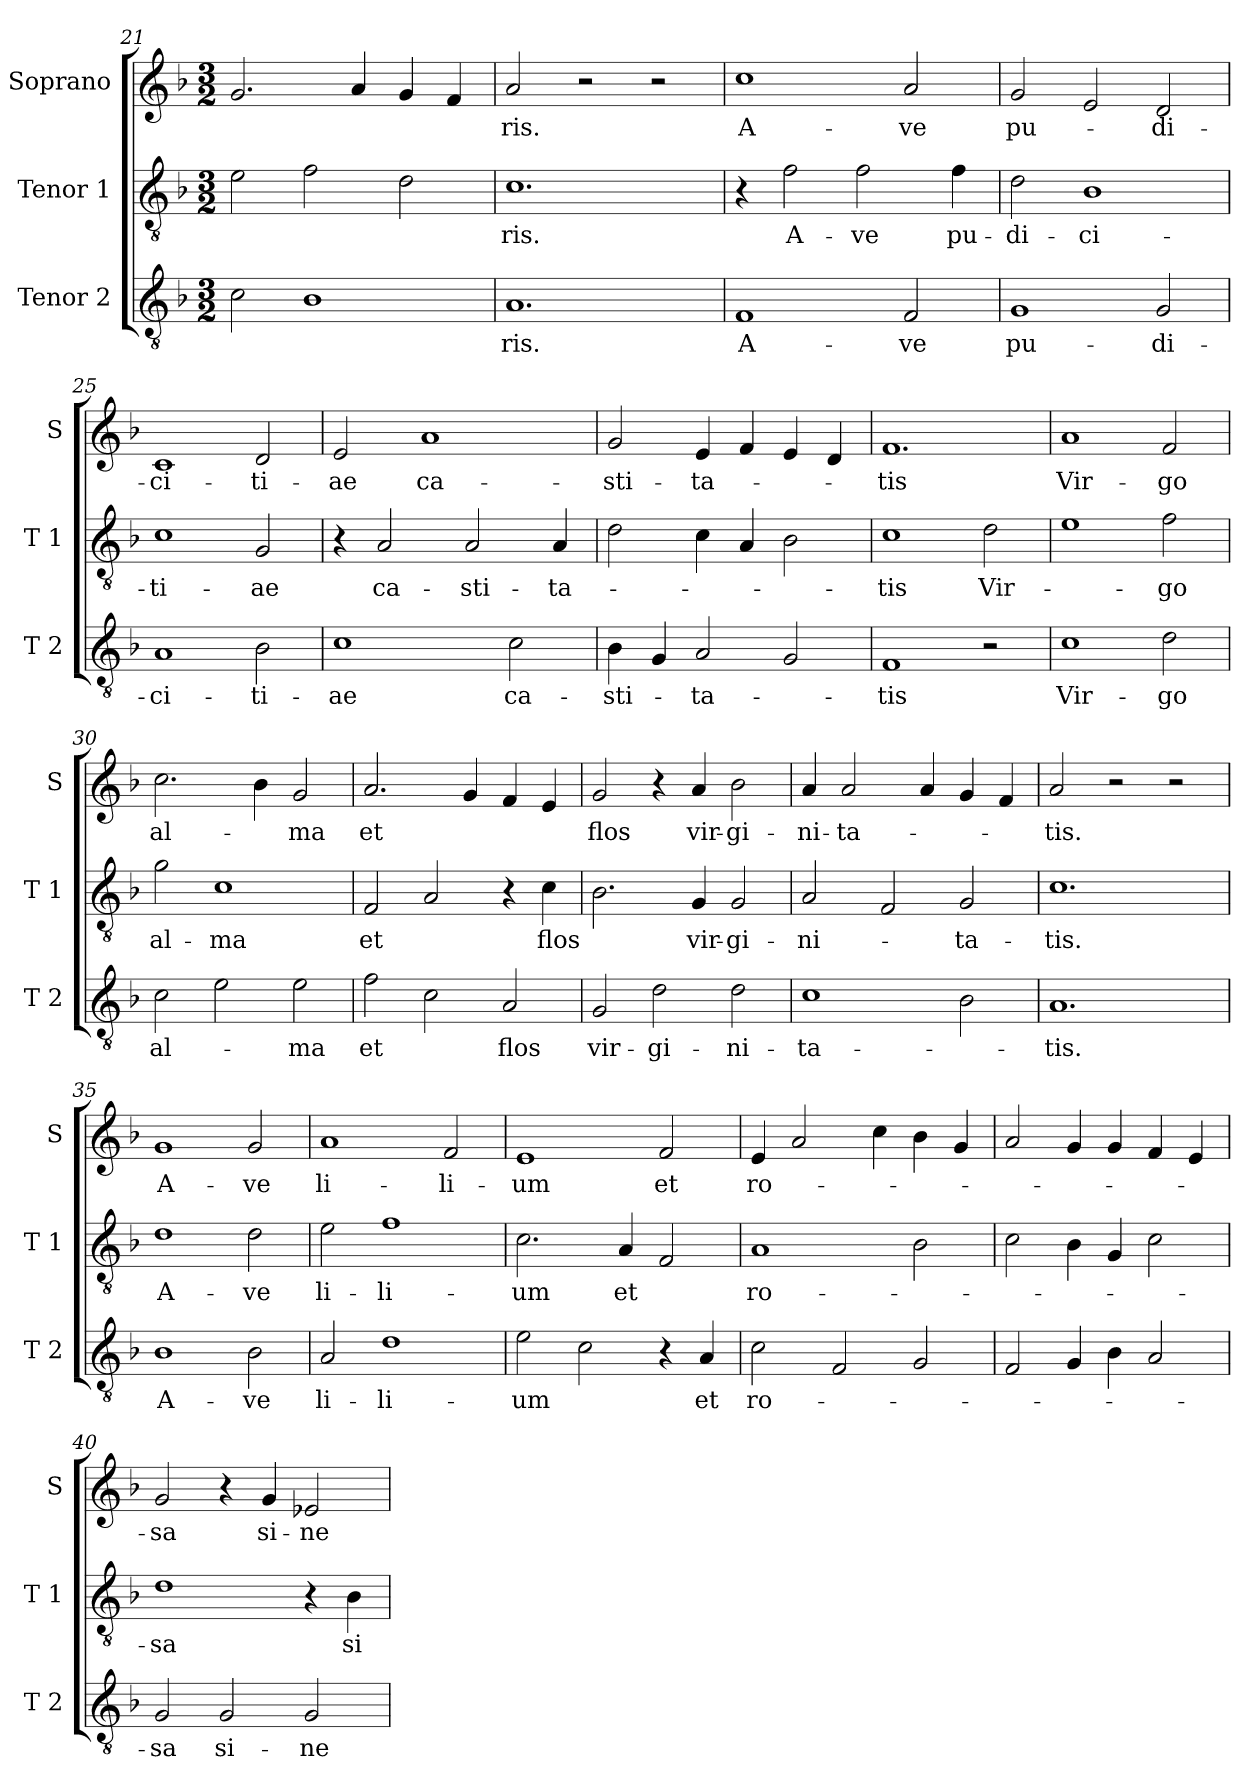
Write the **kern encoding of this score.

**kern	**text	**kern	**text	**kern	**text
*part3	*part3	*part2	*part2	*part1	*part1
*staff3	*staff3	*staff2	*staff2	*staff1	*staff1
*I"Tenor 2	*	*I"Tenor 1	*	*I"Soprano	*
*I'T 2	*	*I'T 1	*	*I'S	*
*clefGv2	*	*clefGv2	*	*clefG2	*
*k[b-]	*	*k[b-]	*	*k[b-]	*
*F:	*	*F:	*	*F:	*
*M3/2	*	*M3/2	*	*M3/2	*
=21	=21	=21	=21	=21	=21
2c\	.	2e\	.	2.g/	.
1B-	.	2f\	.	.	.
.	.	.	.	4a/	.
.	.	2d\	.	4g/	.
.	.	.	.	4f/	.
=22	=22	=22	=22	=22	=22
!	!LO:LY:b	!	!LO:LY:b	!	!LO:LY:b
1.A	-ris.	1.c	-ris.	2a/	-ris.
.	.	.	.	2r	.
.	.	.	.	2r	.
!!LO:PB:g=z
=23	=23	=23	=23	=23	=23
!	!LO:LY:b	!	!	!	!LO:LY:b
1F	A-	4r	.	1cc	A-
!	!	!	!LO:LY:b	!	!
.	.	2f\	A-	.	.
!	!	!	!LO:LY:b	!	!
.	.	2f\	-ve	.	.
!	!LO:LY:b	!	!	!	!LO:LY:b
2F/	-ve	.	.	2a/	-ve
!	!	!	!LO:LY:b	!	!
.	.	4f\	pu-	.	.
=24	=24	=24	=24	=24	=24
!	!LO:LY:b	!	!LO:LY:b	!	!LO:LY:b
1G	pu-	2d\	-di-	2g/	pu-
!	!	!	!LO:LY:b	!	!
.	.	1B-	-ci-	2e/	.
!	!LO:LY:b	!	!	!	!LO:LY:b
2G/	-di-	.	.	2d/	-di-
=25	=25	=25	=25	=25	=25
!	!LO:LY:b	!	!LO:LY:b	!	!LO:LY:b
1A	-ci-	1c	-ti-	1c	-ci-
!	!LO:LY:b	!	!LO:LY:b	!	!LO:LY:b
2B-\	-ti-	2G/	-ae	2d/	-ti-
=26	=26	=26	=26	=26	=26
!	!LO:LY:b	!	!	!	!LO:LY:b
1c	-ae	4r	.	2e/	-ae
!	!	!	!LO:LY:b	!	!
.	.	2A/	ca-	.	.
!	!	!	!	!	!LO:LY:b
.	.	.	.	1a	ca-
!	!	!	!LO:LY:b	!	!
.	.	2A/	-sti-	.	.
!	!LO:LY:b	!	!	!	!
2c\	ca-	.	.	.	.
!	!	!	!LO:LY:b	!	!
.	.	4A/	-ta-	.	.
=27	=27	=27	=27	=27	=27
!	!LO:LY:b	!	!	!	!LO:LY:b
4B-\	-sti-	2d\	.	2g/	-sti-
4G/	.	.	.	.	.
!	!LO:LY:b	!	!	!	!LO:LY:b
2A/	-ta-	4c\	.	4e/	-ta-
.	.	4A/	.	4f/	.
2G/	.	2B-\	.	4e/	.
.	.	.	.	4d/	.
!!LO:LB:g=z
=28	=28	=28	=28	=28	=28
!	!LO:LY:b	!	!LO:LY:b	!	!LO:LY:b
1F	-tis	1c	-tis	1.f	-tis
!	!	!	!LO:LY:b	!	!
2r	.	2d\	Vir-	.	.
=29	=29	=29	=29	=29	=29
!	!LO:LY:b	!	!	!	!LO:LY:b
1c	Vir-	1e	.	1a	Vir-
!	!LO:LY:b	!	!LO:LY:b	!	!LO:LY:b
2d\	-go	2f\	-go	2f/	-go
=30	=30	=30	=30	=30	=30
!	!LO:LY:b	!	!LO:LY:b	!	!LO:LY:b
2c\	al-	2g\	al-	2.cc\	al-
!	!	!	!LO:LY:b	!	!
2e\	.	1c	-ma	.	.
.	.	.	.	4b-\	.
!	!LO:LY:b	!	!	!	!LO:LY:b
2e\	-ma	.	.	2g/	-ma
=31	=31	=31	=31	=31	=31
!	!LO:LY:b	!	!LO:LY:b	!	!LO:LY:b
2f\	et	2F/	et	2.a/	et
2c\	.	2A/	.	.	.
.	.	.	.	4g/	.
!	!LO:LY:b	!	!	!	!
2A/	flos	4r	.	4f/	.
!	!	!	!LO:LY:b	!	!
.	.	4c\	flos	4e/	.
=32	=32	=32	=32	=32	=32
!	!LO:LY:b	!	!	!	!LO:LY:b
2G/	vir-	2.B-\	.	2g/	flos
!	!LO:LY:b	!	!	!	!
2d\	-gi-	.	.	4r	.
!	!	!	!LO:LY:b	!	!LO:LY:b
.	.	4G/	vir-	4a/	vir-
!	!LO:LY:b	!	!LO:LY:b	!	!LO:LY:b
2d\	-ni-	2G/	-gi-	2b-\	-gi-
!!LO:LB:g=z
=33	=33	=33	=33	=33	=33
!	!LO:LY:b	!	!LO:LY:b	!	!LO:LY:b
1c	-ta-	2A/	-ni-	4a/	-ni-
!	!	!	!	!	!LO:LY:b
.	.	.	.	2a/	-ta-
.	.	2F/	.	.	.
.	.	.	.	4a/	.
!	!	!	!LO:LY:b	!	!
2B-\	.	2G/	-ta-	4g/	.
.	.	.	.	4f/	.
=34	=34	=34	=34	=34	=34
!	!LO:LY:b	!	!LO:LY:b	!	!LO:LY:b
1.A	-tis.	1.c	-tis.	2a/	-tis.
.	.	.	.	2r	.
.	.	.	.	2r	.
=35	=35	=35	=35	=35	=35
!	!LO:LY:b	!	!LO:LY:b	!	!LO:LY:b
1B-	A-	1d	A-	1g	A-
!	!LO:LY:b	!	!LO:LY:b	!	!LO:LY:b
2B-\	-ve	2d\	-ve	2g/	-ve
=36	=36	=36	=36	=36	=36
!	!LO:LY:b	!	!LO:LY:b	!	!LO:LY:b
2A/	li-	2e\	li-	1a	li-
!	!LO:LY:b	!	!LO:LY:b	!	!
1d	-li-	1f	-li-	.	.
!	!	!	!	!	!LO:LY:b
.	.	.	.	2f/	-li-
=37	=37	=37	=37	=37	=37
!	!LO:LY:b	!	!LO:LY:b	!	!LO:LY:b
2e\	-um	2.c\	-um	1e	-um
2c\	.	.	.	.	.
!	!	!	!LO:LY:b	!	!
.	.	4A/	et	.	.
!	!	!	!	!	!LO:LY:b
4r	.	2F/	.	2f/	et
!	!LO:LY:b	!	!	!	!
4A/	et	.	.	.	.
!!LO:LB:g=z
=38	=38	=38	=38	=38	=38
!	!LO:LY:b	!	!LO:LY:b	!	!LO:LY:b
2c\	ro-	1A	ro-	4e/	ro-
.	.	.	.	2a/	.
2F/	.	.	.	.	.
.	.	.	.	4cc\	.
2G/	.	2B-\	.	4b-\	.
.	.	.	.	4g/	.
=39	=39	=39	=39	=39	=39
2F/	.	2c\	.	2a/	.
4G/	.	4B-\	.	4g/	.
4B-\	.	4G/	.	4g/	.
2A/	.	2c\	.	4f/	.
.	.	.	.	4e/	.
=40	=40	=40	=40	=40	=40
!	!LO:LY:b	!	!LO:LY:b	!	!LO:LY:b
2G/	-sa	1d	-sa	2g/	-sa
!	!LO:LY:b	!	!	!	!
2G/	si-	.	.	4r	.
!	!	!	!	!	!LO:LY:b
.	.	.	.	4g/	si-
!	!LO:LY:b	!	!	!	!LO:LY:b
2G/	-ne	4r	.	2e-X/	-ne
!	!	!	!LO:LY:b	!	!
.	.	4B-\	si-	.	.
=	=	=	=	=	=
*-	*-	*-	*-	*-	*-
